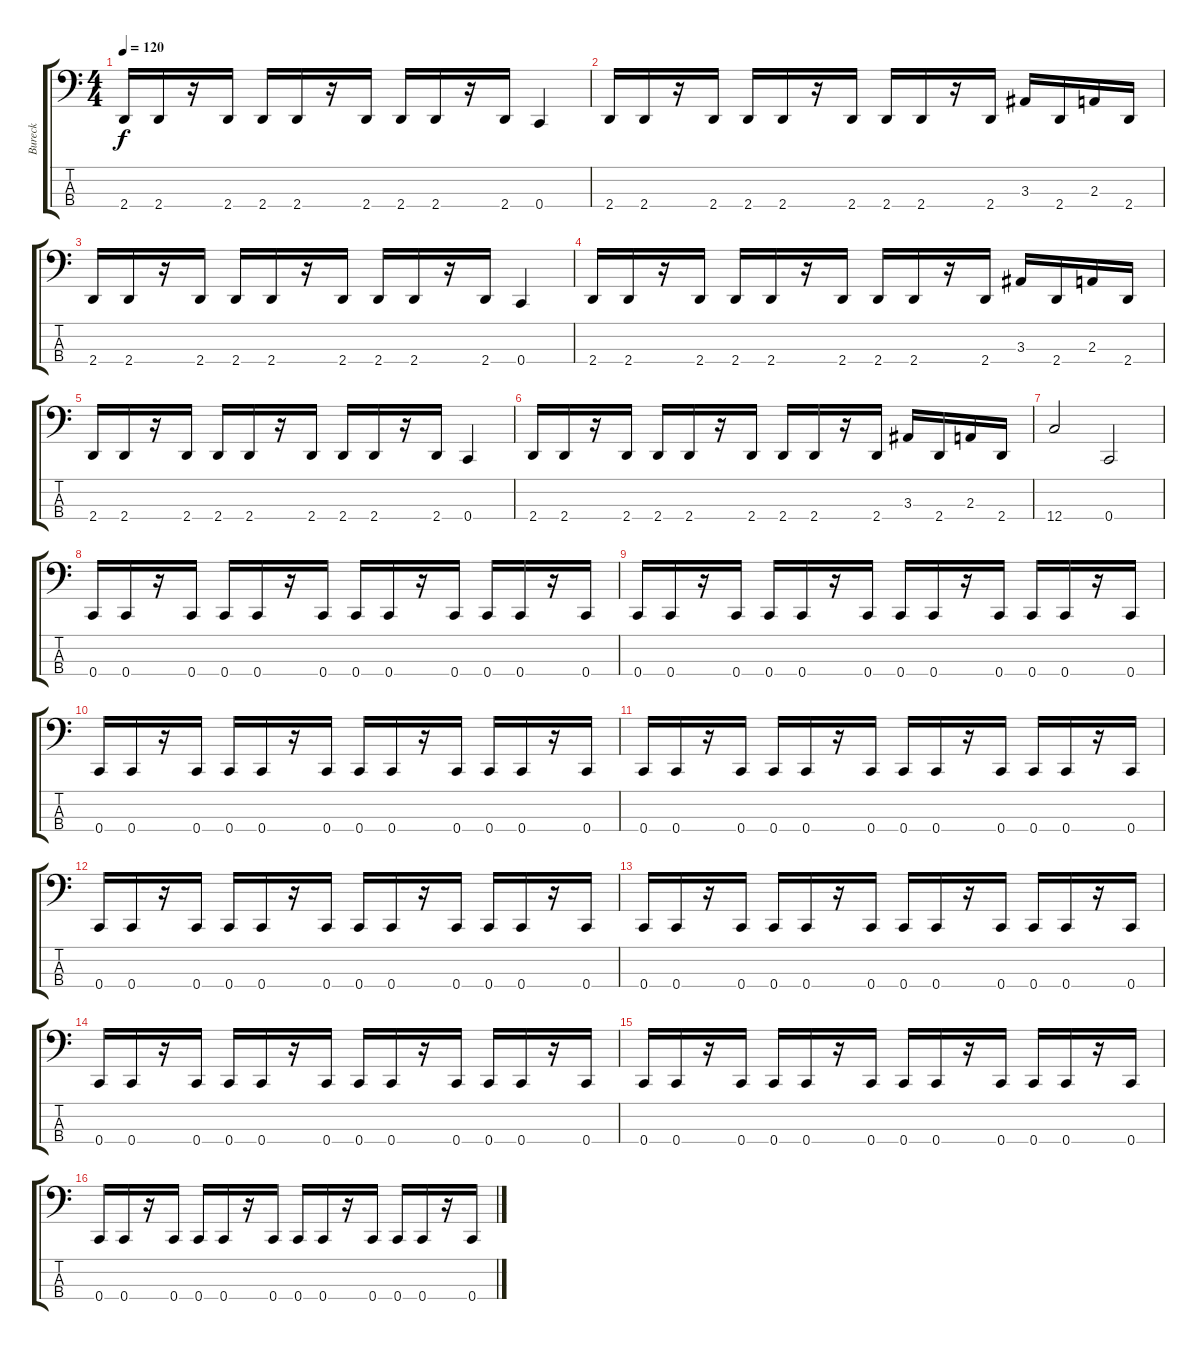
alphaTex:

\track ("Bureck" "Bureck") {instrument electricbasspick}
\staff {score tabs}
\tuning (F2 C2 G1 C1) {hide}
\ts (4 4)
\tempo 120
\clef f4
\ks c
2.4.16{dy f} 2.4.16 r.16 2.4.16 2.4.16 2.4.16 r.16 2.4.16 2.4.16 2.4.16 r.16 2.4.16 0.4.4 |
2.4.16 2.4.16 r.16 2.4.16 2.4.16 2.4.16 r.16 2.4.16 2.4.16 2.4.16 r.16 2.4.16 3.3.16 2.4.16 2.3.16 2.4.16 |
2.4.16 2.4.16 r.16 2.4.16 2.4.16 2.4.16 r.16 2.4.16 2.4.16 2.4.16 r.16 2.4.16 0.4.4 |
2.4.16 2.4.16 r.16 2.4.16 2.4.16 2.4.16 r.16 2.4.16 2.4.16 2.4.16 r.16 2.4.16 3.3.16 2.4.16 2.3.16 2.4.16 |
2.4.16 2.4.16 r.16 2.4.16 2.4.16 2.4.16 r.16 2.4.16 2.4.16 2.4.16 r.16 2.4.16 0.4.4 |
2.4.16 2.4.16 r.16 2.4.16 2.4.16 2.4.16 r.16 2.4.16 2.4.16 2.4.16 r.16 2.4.16 3.3.16 2.4.16 2.3.16 2.4.16 |
12.4.2 0.4.2 |
0.4.16 0.4.16 r.16 0.4.16 0.4.16 0.4.16 r.16 0.4.16 0.4.16 0.4.16 r.16 0.4.16 0.4.16 0.4.16 r.16 0.4.16 |
0.4.16 0.4.16 r.16 0.4.16 0.4.16 0.4.16 r.16 0.4.16 0.4.16 0.4.16 r.16 0.4.16 0.4.16 0.4.16 r.16 0.4.16 |
0.4.16 0.4.16 r.16 0.4.16 0.4.16 0.4.16 r.16 0.4.16 0.4.16 0.4.16 r.16 0.4.16 0.4.16 0.4.16 r.16 0.4.16 |
0.4.16 0.4.16 r.16 0.4.16 0.4.16 0.4.16 r.16 0.4.16 0.4.16 0.4.16 r.16 0.4.16 0.4.16 0.4.16 r.16 0.4.16 |
0.4.16 0.4.16 r.16 0.4.16 0.4.16 0.4.16 r.16 0.4.16 0.4.16 0.4.16 r.16 0.4.16 0.4.16 0.4.16 r.16 0.4.16 |
0.4.16 0.4.16 r.16 0.4.16 0.4.16 0.4.16 r.16 0.4.16 0.4.16 0.4.16 r.16 0.4.16 0.4.16 0.4.16 r.16 0.4.16 |
0.4.16 0.4.16 r.16 0.4.16 0.4.16 0.4.16 r.16 0.4.16 0.4.16 0.4.16 r.16 0.4.16 0.4.16 0.4.16 r.16 0.4.16 |
0.4.16 0.4.16 r.16 0.4.16 0.4.16 0.4.16 r.16 0.4.16 0.4.16 0.4.16 r.16 0.4.16 0.4.16 0.4.16 r.16 0.4.16 |
0.4.16 0.4.16 r.16 0.4.16 0.4.16 0.4.16 r.16 0.4.16 0.4.16 0.4.16 r.16 0.4.16 0.4.16 0.4.16 r.16 0.4.16
